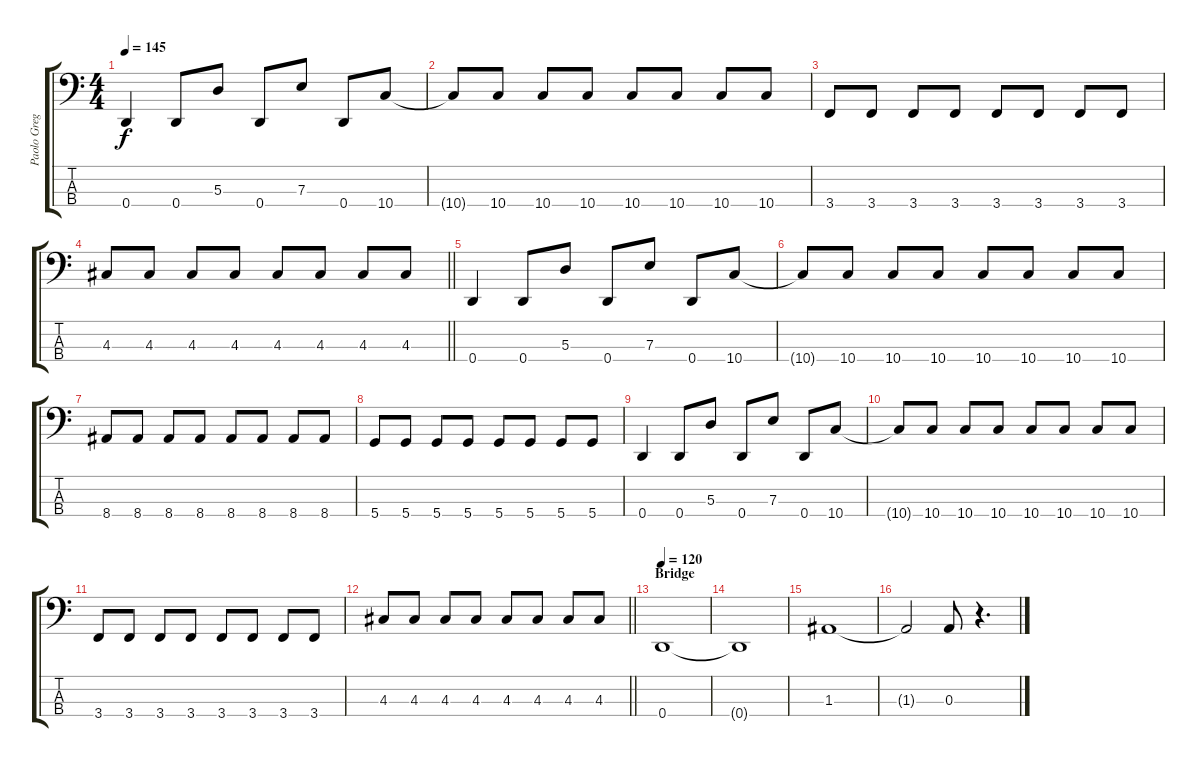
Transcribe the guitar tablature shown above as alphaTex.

\track ("Paolo Gregoletto" "Paolo Greg") {instrument electricbasspick}
\staff {score tabs}
\tuning (G2 D2 A1 D1) {hide}
\ts (4 4)
\tempo 145
\clef f4
\ks c
0.4.4{dy f} 0.4.8 5.3.8 0.4.8 7.3.8 0.4.8 10.4.8 |
10.4{t}.8 10.4.8 10.4.8 10.4.8 10.4.8 10.4.8 10.4.8 10.4.8 |
3.4.8 3.4.8 3.4.8 3.4.8 3.4.8 3.4.8 3.4.8 3.4.8 |
\barLineRight lightlight
4.3.8 4.3.8 4.3.8 4.3.8 4.3.8 4.3.8 4.3.8 4.3.8 |
0.4.4 0.4.8 5.3.8 0.4.8 7.3.8 0.4.8 10.4.8 |
10.4{t}.8 10.4.8 10.4.8 10.4.8 10.4.8 10.4.8 10.4.8 10.4.8 |
8.4.8 8.4.8 8.4.8 8.4.8 8.4.8 8.4.8 8.4.8 8.4.8 |
5.4.8 5.4.8 5.4.8 5.4.8 5.4.8 5.4.8 5.4.8 5.4.8 |
0.4.4 0.4.8 5.3.8 0.4.8 7.3.8 0.4.8 10.4.8 |
10.4{t}.8 10.4.8 10.4.8 10.4.8 10.4.8 10.4.8 10.4.8 10.4.8 |
3.4.8 3.4.8 3.4.8 3.4.8 3.4.8 3.4.8 3.4.8 3.4.8 |
\barLineRight lightlight
4.3.8 4.3.8 4.3.8 4.3.8 4.3.8 4.3.8 4.3.8 4.3.8 |
\section ("" "Bridge")
\tempo 120
0.4.1 |
0.4{t}.1 |
1.3.1 |
1.3{t}.2 0.3.8 r.4{d}
